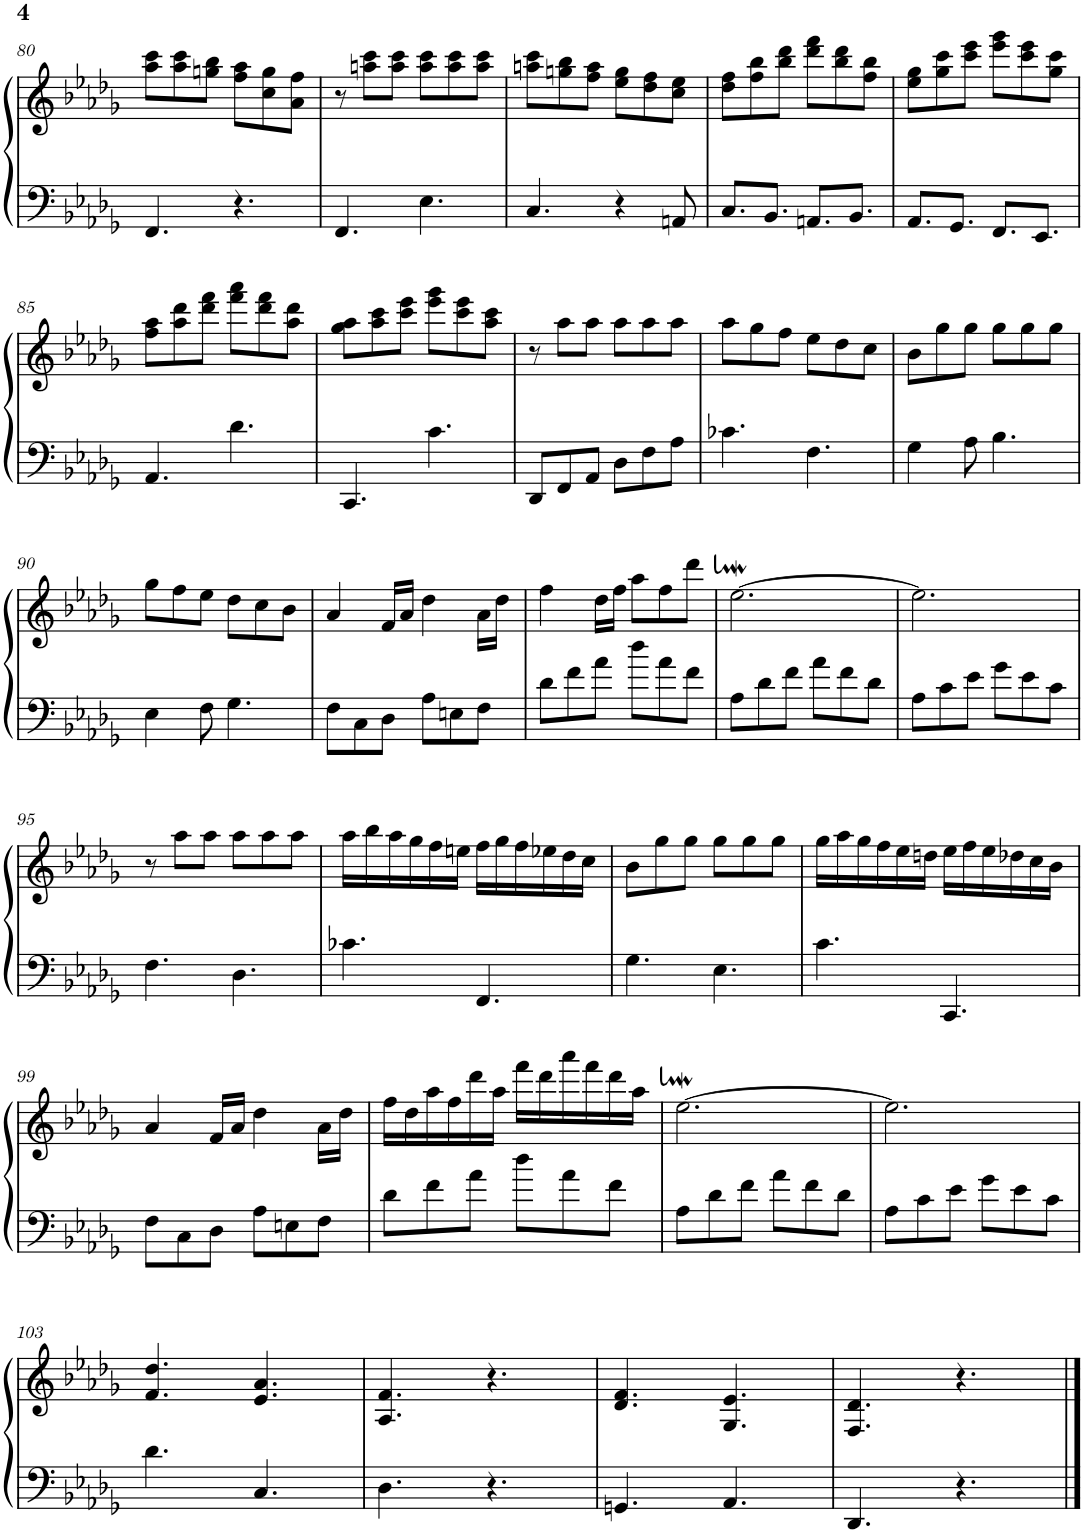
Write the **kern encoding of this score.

**kern	**kern
*part1	*part1
*staff2	*staff1
*I"Piano	*
*I'Pno	*
!!LO:PB:g=z
*clefF4	*clefG2
*k[b-e-a-d-g-]	*k[b-e-a-d-g-]
*M6/8	*M6/8
=80	=80
4.FF/	8aa-\ 8ccc\L
.	8aa-\ 8ccc\
.	8ggn\ 8bb-\J
4.r	8ff\ 8aa-\L
.	8cc\ 8gg\
.	8a-\ 8ff\J
=81	=81
4.FF/	8r
.	8aan\ 8ccc\L
.	8aa\ 8ccc\J
4.E-\	8aa\ 8ccc\L
.	8aa\ 8ccc\
.	8aa\ 8ccc\J
=82	=82
4.C/	8aan\ 8ccc\L
.	8ggn\ 8bb-\
.	8ff\ 8aa\J
4r	8ee-\ 8gg\L
.	8dd-\ 8ff\
8AAn/	8cc\ 8ee-\J
=83	=83
8.C/L	8dd-\ 8ff\L
.	8ff\ 8bb-\
8.BB-/J	.
.	8bb-\ 8ddd-\J
8.AAn/L	8ddd-\ 8fff\L
.	8bb-\ 8ddd-\
8.BB-/J	.
.	8ff\ 8bb-\J
=84	=84
8.AA-/L	8ee-\ 8gg-\L
.	8gg-\ 8ccc\
8.GG-/J	.
.	8ccc\ 8eee-\J
8.FF/L	8eee-\ 8ggg-\L
.	8ccc\ 8eee-\
8.EE-/J	.
.	8gg-\ 8ccc\J
!!LO:LB:g=z
=85	=85
4.AA-/	8ff\ 8aa-\L
.	8aa-\ 8ddd-\
.	8ddd-\ 8fff\J
4.d-\	8fff\ 8aaa-\L
.	8ddd-\ 8fff\
.	8aa-\ 8ddd-\J
=86	=86
4.CC/	8gg-\ 8aa-\L
.	8aa-\ 8ccc\
.	8ccc\ 8eee-\J
4.c\	8eee-\ 8ggg-\L
.	8ccc\ 8eee-\
.	8aa-\ 8ccc\J
=87	=87
8DD-/L	8r
8FF/	8aa-\L
8AA-/J	8aa-\J
8D-\L	8aa-\L
8F\	8aa-\
8A-\J	8aa-\J
=88	=88
4.c-X\	8aa-\L
.	8gg-\
.	8ff\J
4.F\	8ee-\L
.	8dd-\
.	8cc\J
=89	=89
4G-\	8b-\L
.	8gg-\
8A-\	8gg-\J
4.B-\	8gg-\L
.	8gg-\
.	8gg-\J
!!LO:LB:g=z
=90	=90
4E-\	8gg-\L
.	8ff\
8F\	8ee-\J
4.G-\	8dd-\L
.	8cc\
.	8b-\J
=91	=91
8F\L	4a-/
8C\	.
8D-\J	16f/LL
.	16a-/JJ
8A-\L	4dd-\
8En\	.
8F\J	16a-\LL
.	16dd-\JJ
=92	=92
8d-\L	4ff\
8f\	.
8a-\J	16dd-\LL
.	16ff\JJ
8dd-\L	8aa-\L
8a-\	8ff\
8f\J	8ddd-\J
=93	=93
8A-\L	[2.ee-W\
8d-\	.
8f\J	.
8a-\L	.
8f\	.
8d-\J	.
=94	=94
8A-\L	2.ee-\]
8c\	.
8e-\J	.
8g-\L	.
8e-\	.
8c\J	.
!!LO:LB:g=z
=95	=95
4.F\	8r
.	8aa-\L
.	8aa-\J
4.D-\	8aa-\L
.	8aa-\
.	8aa-\J
=96	=96
4.c-X\	16aa-\LL
.	16bb-\
.	16aa-\
.	16gg-\
.	16ff\
.	16een\JJ
4.FF/	16ff\LL
.	16gg-\
.	16ff\
.	16ee-X\
.	16dd-\
.	16cc\JJ
=97	=97
4.G-\	8b-\L
.	8gg-\
.	8gg-\J
4.E-\	8gg-\L
.	8gg-\
.	8gg-\J
=98	=98
4.c\	16gg-\LL
.	16aa-\
.	16gg-\
.	16ff\
.	16ee-\
.	16ddn\JJ
4.CC/	16ee-\LL
.	16ff\
.	16ee-\
.	16dd-X\
.	16cc\
.	16b-\JJ
!!LO:LB:g=z
=99	=99
8F\L	4a-/
8C\	.
8D-\J	16f/LL
.	16a-/JJ
8A-\L	4dd-\
8En\	.
8F\J	16a-\LL
.	16dd-\JJ
=100	=100
8d-\L	16ff\LL
.	16dd-\
8f\	16aa-\
.	16ff\
8a-\J	16ddd-\
.	16aa-\JJ
8dd-\L	16fff\LL
.	16ddd-\
8a-\	16aaa-\
.	16fff\
8f\J	16ddd-\
.	16aa-\JJ
=101	=101
8A-\L	[2.ee-W\
8d-\	.
8f\J	.
8a-\L	.
8f\	.
8d-\J	.
=102	=102
8A-\L	2.ee-\]
8c\	.
8e-\J	.
8g-\L	.
8e-\	.
8c\J	.
!!LO:LB:g=z
=103	=103
4.d-\	4.f/ 4.dd-/
4.C/	4.e-/ 4.a-/
=104	=104
4.D-\	4.A-/ 4.f/
4.r	4.r
=105	=105
4.GGn/	4.d-/ 4.f/
4.AA-/	4.G-/ 4.e-/
=106	=106
4.DD-/	4.F/ 4.d-/
4.r	4.r
==	==
*-	*-
